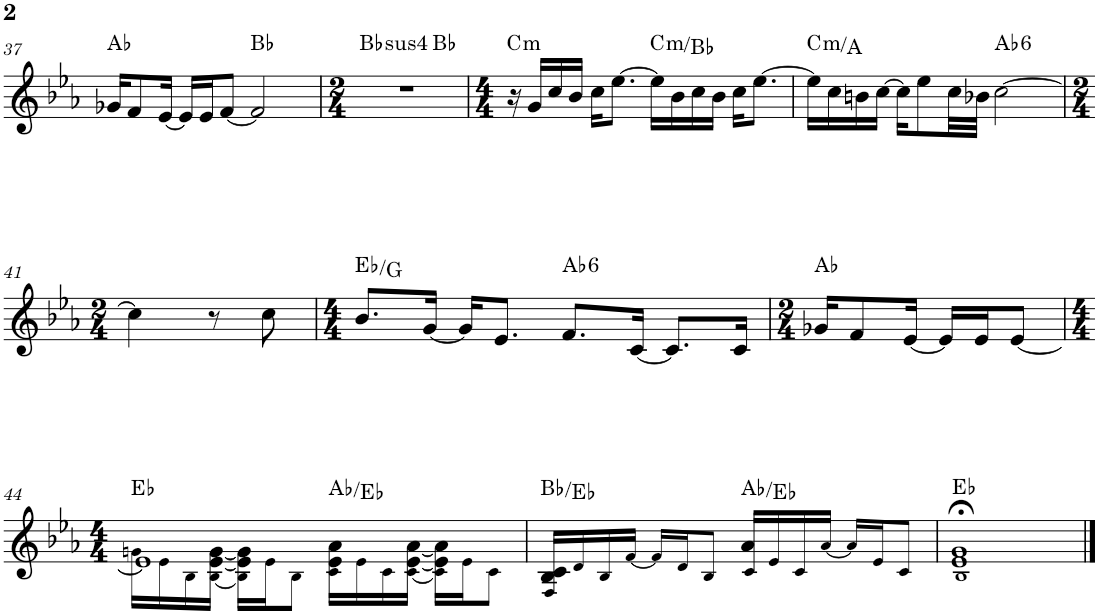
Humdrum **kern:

**kern	**harte
*part1	*part1
*staff1	*
*I"P1	*
!!LO:PB:g=z
*clefG2	*
*k[b-e-a-]	*
*E-:	*
*M4/4	*
=37	=37
16g-X/KL	Ab:maj
8f/	.
[<16e-/Jk	.
16e-/LL]	.
16e-/J	.
[<8f/J	.
2f/]	Bb:maj
=38	=38
*M2/4	*
!	!LO:H:kt=4
*^	*
2r	4ryy	Bb:sus4
.	4ryy	Bb:maj
*v	*v	*
=39	=39
*M4/4	*
*^	*
!	!	!LO:H:kt=m
*v	*v	*
16r	C:min
16g/LL	.
16cc/	.
16b-/JJ	.
16cc\KL	.
[>8.ee-\J	.
!	!LO:H:kt=m
16ee-\LL]	C:min/b7
16b-\	.
16cc\	.
16b-\JJ	.
16cc\KL	.
[>8.ee-\J	.
=40	=40
!	!LO:H:kt=m
16ee-\LL]	C:min/6
16cc\	.
16bn\	.
[>16cc\JJ	.
16cc\KL]	.
8ee-\	.
32cc\LL	.
32b-X\JJJ	.
!	!LO:H:kt=6
[>2cc\	Ab:maj6
!!LO:LB:g=z
=41	=41
*M2/4	*
4cc\]	.
8r	.
8cc\	.
=42	=42
*M4/4	*
8.b-/L	Eb:maj/3
[<16g/Jk	.
16g/KL]	.
8.e-/J	.
!	!LO:H:kt=6
8.f/L	Ab:maj6
[<16c/Jk	.
8.c/L]	.
16c/Jk	.
=43	=43
*M2/4	*
16g-X/KL	Ab:maj
8f/	.
[<16e-/Jk	.
16e-/LL]	.
16e-/J	.
[<8e-/J	.
!!LO:LB:g=z
=44	=44
*M4/4	*
*^	*
1e-]	16gn\LL	Eb:maj
.	16e-\	.
.	16B-\	.
.	16B-\ [<16e-\ [<16g\JJ	.
.	16B-\ 16e-\] 16g\]LL	.
.	16e-\J	.
.	8B-\J	.
.	16c\ 16e-\ 16a-\LL	Ab:maj/5
.	16e-\	.
.	16c\	.
.	16c\ [<16e-\ [<16a-\JJ	.
.	16c\ 16e-\] 16a-\]LL	.
.	16e-\J	.
.	8c\J	.
*v	*v	*
=45	=45
16F/ 16B-/ 16c/LL	Bb:maj/4
16d/	.
16B-/	.
16f/JJ	.
16f/LL	.
16d/J	.
8B-/J	.
16c/ 16a-/LL	Ab:maj/5
16e-/	.
16c/	.
16a-/JJ	.
16a-/LL	.
16e-/J	.
8c/J	.
=46	=46
1B-;< 1e-;< 1g;<	Eb:maj
==	==
*-	*-
